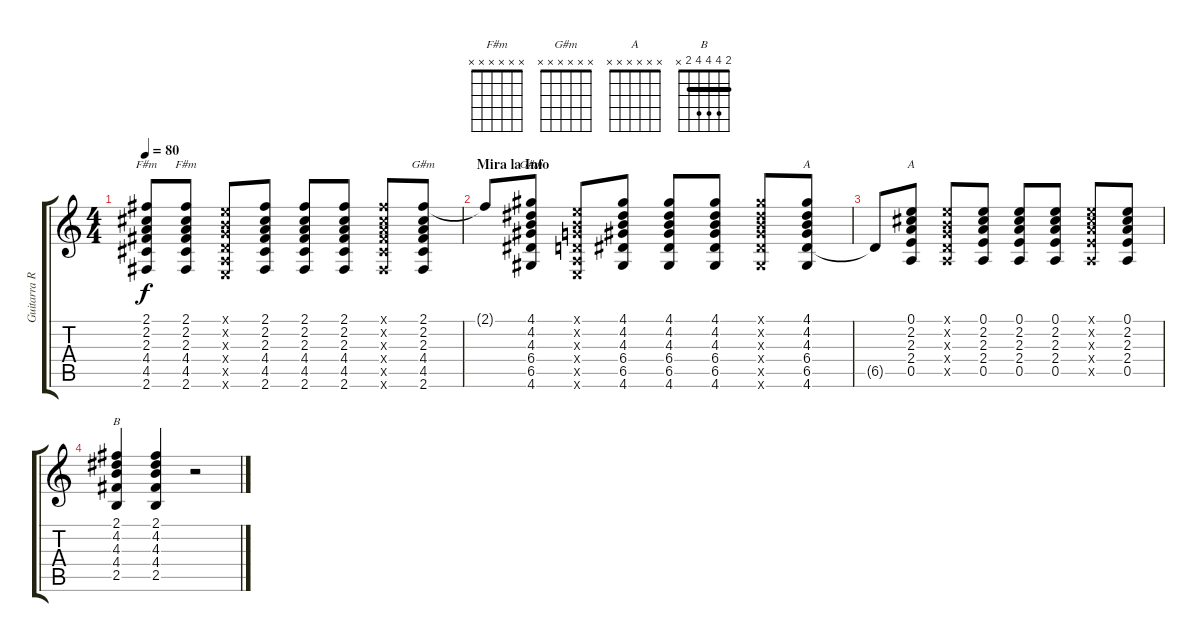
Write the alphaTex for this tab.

\track ("Guitarra Rítimica" "Guitarra R") {instrument acousticguitarsteel}
\staff {score tabs}
\tuning (E4 B3 G3 D3 A2 E2) {hide}
\chord ("F#m" 2 2 2 4 4 2) {barre 2}
\chord ("F#m" x x x x x x) {firstfret 0}
\chord ("G#m" 4 4 4 6 6 4) {firstfret 4 barre 4}
\chord ("G#m" x x x x x x) {firstfret 0}
\chord ("A" 0 2 2 2 0 x)
\chord ("A" x x x x x x) {firstfret 0}
\chord ("B" 2 4 4 4 2 x) {barre 2}
\ts (4 4)
\tempo 80
\clef g2
\ks c
(2.1 2.2 2.3 4.4 4.5 2.6).8{ch "F#m" dy f} (2.1 2.2 2.3 4.4 4.5 2.6).8{ch "F#m"} (0.1{x} 0.2{x} 0.3{x} 0.4{x} 0.5{x} 0.6{x}).8 (2.1 2.2 2.3 4.4 4.5 2.6).8 (2.1 2.2 2.3 4.4 4.5 2.6).8 (2.1 2.2 2.3 4.4 4.5 2.6).8 (2.1{x} 2.2{x} 2.3{x} 4.4{x} 4.5{x} 2.6{x}).8 (2.1 2.2 2.3 4.4 4.5 2.6).8{ch "G#m"} |
\section ("" "Mira la Info")
2.1{t}.8 (4.1 4.2 4.3 6.4 6.5 4.6).8{ch "G#m"} (0.1{x} 0.2{x} 0.3{x} 0.4{x} 0.5{x} 0.6{x}).8 (4.1 4.2 4.3 6.4 6.5 4.6).8 (4.1 4.2 4.3 6.4 6.5 4.6).8 (4.1 4.2 4.3 6.4 6.5 4.6).8 (4.1{x} 4.2{x} 4.3{x} 6.4{x} 6.5{x} 4.6{x}).8 (4.1 4.2 4.3 6.4 6.5 4.6).8{ch "A"} |
6.5{t}.8 (0.1 2.2 2.3 2.4 0.5).8{ch "A"} (0.1{x} 0.2{x} 0.3{x} 0.4{x} 0.5{x}).8 (0.1 2.2 2.3 2.4 0.5).8 (0.1 2.2 2.3 2.4 0.5).8 (0.1 2.2 2.3 2.4 0.5).8 (0.1{x} 2.2{x} 2.3{x} 2.4{x} 0.5{x}).8 (0.1 2.2 2.3 2.4 0.5).8 |
(2.1 4.2 4.3 4.4 2.5).4{ch "B"} (2.1 4.2 4.3 4.4 2.5).4 r.2
